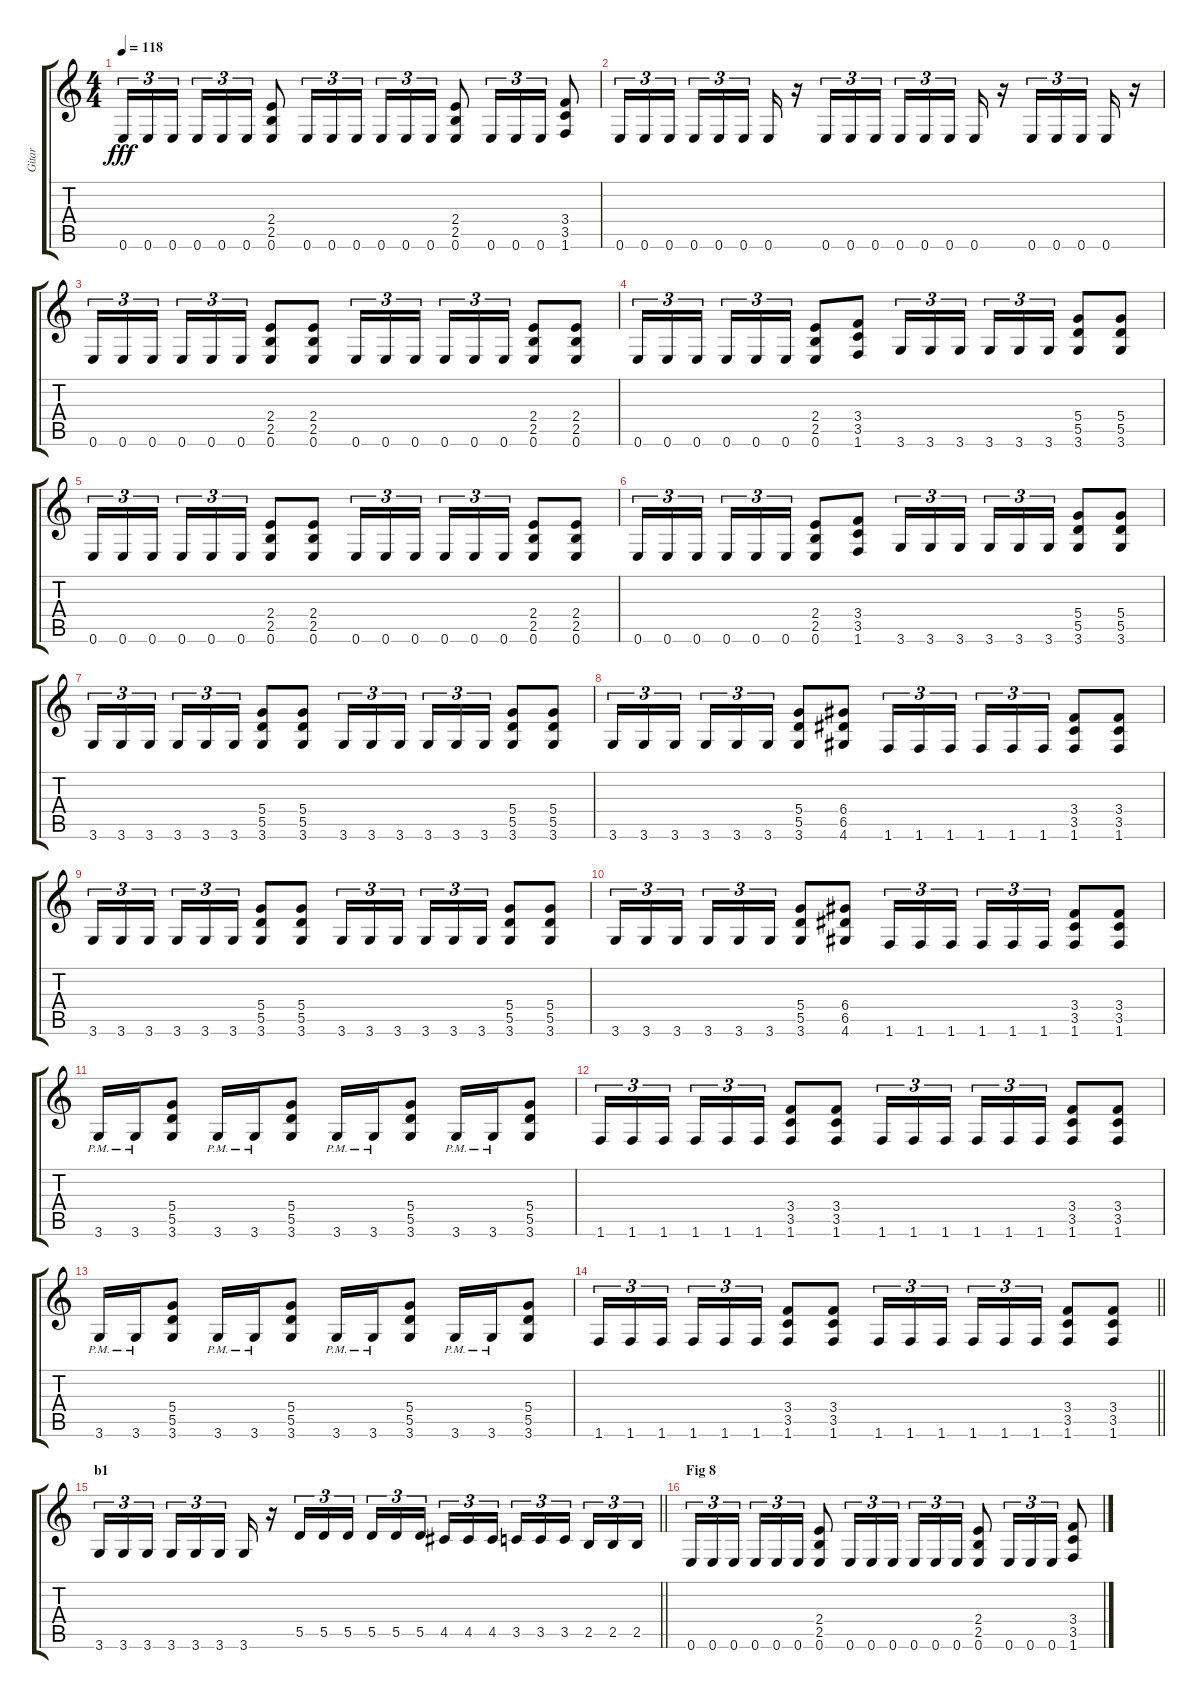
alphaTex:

\track ("Gitar" "Gitar") {instrument electricguitarclean}
\staff {score tabs}
\tuning (E4 B3 G3 D3 A2 E2) {hide}
\ts (4 4)
\tempo 118
\clef g2
\ks c
0.6.16{tu (3 2) dy fff} 0.6.16{tu (3 2)} 0.6.16{tu (3 2) beam splitsecondary} 0.6.16{tu (3 2)} 0.6.16{tu (3 2)} 0.6.16{tu (3 2)} (2.4 2.5 0.6).8 0.6.16{tu (3 2)} 0.6.16{tu (3 2)} 0.6.16{tu (3 2)} 0.6.16{tu (3 2)} 0.6.16{tu (3 2)} 0.6.16{tu (3 2)} (2.4 2.5 0.6).8 0.6.16{tu (3 2)} 0.6.16{tu (3 2)} 0.6.16{tu (3 2)} (3.4 3.5 1.6).8 |
0.6.16{tu (3 2)} 0.6.16{tu (3 2)} 0.6.16{tu (3 2) beam splitsecondary} 0.6.16{tu (3 2)} 0.6.16{tu (3 2)} 0.6.16{tu (3 2)} 0.6.16 r.16 0.6.16{tu (3 2)} 0.6.16{tu (3 2)} 0.6.16{tu (3 2)} 0.6.16{tu (3 2)} 0.6.16{tu (3 2)} 0.6.16{tu (3 2) beam splitsecondary} 0.6.16 r.16 0.6.16{tu (3 2)} 0.6.16{tu (3 2)} 0.6.16{tu (3 2) beam splitsecondary} 0.6.16 r.16 |
0.6.16{tu (3 2)} 0.6.16{tu (3 2)} 0.6.16{tu (3 2) beam splitsecondary} 0.6.16{tu (3 2)} 0.6.16{tu (3 2)} 0.6.16{tu (3 2)} (2.4 2.5 0.6).8 (2.4 2.5 0.6).8 0.6.16{tu (3 2)} 0.6.16{tu (3 2)} 0.6.16{tu (3 2) beam splitsecondary} 0.6.16{tu (3 2)} 0.6.16{tu (3 2)} 0.6.16{tu (3 2)} (2.4 2.5 0.6).8 (2.4 2.5 0.6).8 |
0.6.16{tu (3 2)} 0.6.16{tu (3 2)} 0.6.16{tu (3 2) beam splitsecondary} 0.6.16{tu (3 2)} 0.6.16{tu (3 2)} 0.6.16{tu (3 2)} (2.4 2.5 0.6).8 (3.4 3.5 1.6).8 3.6.16{tu (3 2)} 3.6.16{tu (3 2)} 3.6.16{tu (3 2) beam splitsecondary} 3.6.16{tu (3 2)} 3.6.16{tu (3 2)} 3.6.16{tu (3 2)} (5.4 5.5 3.6).8 (5.4 5.5 3.6).8 |
0.6.16{tu (3 2)} 0.6.16{tu (3 2)} 0.6.16{tu (3 2) beam splitsecondary} 0.6.16{tu (3 2)} 0.6.16{tu (3 2)} 0.6.16{tu (3 2)} (2.4 2.5 0.6).8 (2.4 2.5 0.6).8 0.6.16{tu (3 2)} 0.6.16{tu (3 2)} 0.6.16{tu (3 2) beam splitsecondary} 0.6.16{tu (3 2)} 0.6.16{tu (3 2)} 0.6.16{tu (3 2)} (2.4 2.5 0.6).8 (2.4 2.5 0.6).8 |
0.6.16{tu (3 2)} 0.6.16{tu (3 2)} 0.6.16{tu (3 2) beam splitsecondary} 0.6.16{tu (3 2)} 0.6.16{tu (3 2)} 0.6.16{tu (3 2)} (2.4 2.5 0.6).8 (3.4 3.5 1.6).8 3.6.16{tu (3 2)} 3.6.16{tu (3 2)} 3.6.16{tu (3 2) beam splitsecondary} 3.6.16{tu (3 2)} 3.6.16{tu (3 2)} 3.6.16{tu (3 2)} (5.4 5.5 3.6).8 (5.4 5.5 3.6).8 |
3.6.16{tu (3 2)} 3.6.16{tu (3 2)} 3.6.16{tu (3 2) beam splitsecondary} 3.6.16{tu (3 2)} 3.6.16{tu (3 2)} 3.6.16{tu (3 2)} (5.4 5.5 3.6).8 (5.4 5.5 3.6).8 3.6.16{tu (3 2)} 3.6.16{tu (3 2)} 3.6.16{tu (3 2) beam splitsecondary} 3.6.16{tu (3 2)} 3.6.16{tu (3 2)} 3.6.16{tu (3 2)} (5.4 5.5 3.6).8 (5.4 5.5 3.6).8 |
3.6.16{tu (3 2)} 3.6.16{tu (3 2)} 3.6.16{tu (3 2) beam splitsecondary} 3.6.16{tu (3 2)} 3.6.16{tu (3 2)} 3.6.16{tu (3 2)} (5.4 5.5 3.6).8 (6.4 6.5 4.6).8 1.6.16{tu (3 2)} 1.6.16{tu (3 2)} 1.6.16{tu (3 2) beam splitsecondary} 1.6.16{tu (3 2)} 1.6.16{tu (3 2)} 1.6.16{tu (3 2)} (3.4 3.5 1.6).8 (3.4 3.5 1.6).8 |
3.6.16{tu (3 2)} 3.6.16{tu (3 2)} 3.6.16{tu (3 2) beam splitsecondary} 3.6.16{tu (3 2)} 3.6.16{tu (3 2)} 3.6.16{tu (3 2)} (5.4 5.5 3.6).8 (5.4 5.5 3.6).8 3.6.16{tu (3 2)} 3.6.16{tu (3 2)} 3.6.16{tu (3 2) beam splitsecondary} 3.6.16{tu (3 2)} 3.6.16{tu (3 2)} 3.6.16{tu (3 2)} (5.4 5.5 3.6).8 (5.4 5.5 3.6).8 |
3.6.16{tu (3 2)} 3.6.16{tu (3 2)} 3.6.16{tu (3 2) beam splitsecondary} 3.6.16{tu (3 2)} 3.6.16{tu (3 2)} 3.6.16{tu (3 2)} (5.4 5.5 3.6).8 (6.4 6.5 4.6).8 1.6.16{tu (3 2)} 1.6.16{tu (3 2)} 1.6.16{tu (3 2) beam splitsecondary} 1.6.16{tu (3 2)} 1.6.16{tu (3 2)} 1.6.16{tu (3 2)} (3.4 3.5 1.6).8 (3.4 3.5 1.6).8 |
3.6{pm}.16 3.6{pm}.16 (5.4 5.5 3.6).8 3.6{pm}.16 3.6{pm}.16 (5.4 5.5 3.6).8 3.6{pm}.16 3.6{pm}.16 (5.4 5.5 3.6).8 3.6{pm}.16 3.6{pm}.16 (5.4 5.5 3.6).8 |
1.6.16{tu (3 2)} 1.6.16{tu (3 2)} 1.6.16{tu (3 2) beam splitsecondary} 1.6.16{tu (3 2)} 1.6.16{tu (3 2)} 1.6.16{tu (3 2)} (3.4 3.5 1.6).8 (3.4 3.5 1.6).8 1.6.16{tu (3 2)} 1.6.16{tu (3 2)} 1.6.16{tu (3 2) beam splitsecondary} 1.6.16{tu (3 2)} 1.6.16{tu (3 2)} 1.6.16{tu (3 2)} (3.4 3.5 1.6).8 (3.4 3.5 1.6).8 |
3.6{pm}.16 3.6{pm}.16 (5.4 5.5 3.6).8 3.6{pm}.16 3.6{pm}.16 (5.4 5.5 3.6).8 3.6{pm}.16 3.6{pm}.16 (5.4 5.5 3.6).8 3.6{pm}.16 3.6{pm}.16 (5.4 5.5 3.6).8 |
\barLineRight lightlight
1.6.16{tu (3 2)} 1.6.16{tu (3 2)} 1.6.16{tu (3 2) beam splitsecondary} 1.6.16{tu (3 2)} 1.6.16{tu (3 2)} 1.6.16{tu (3 2)} (3.4 3.5 1.6).8 (3.4 3.5 1.6).8 1.6.16{tu (3 2)} 1.6.16{tu (3 2)} 1.6.16{tu (3 2) beam splitsecondary} 1.6.16{tu (3 2)} 1.6.16{tu (3 2)} 1.6.16{tu (3 2)} (3.4 3.5 1.6).8 (3.4 3.5 1.6).8 |
\section ("" "b1")
\barLineRight lightlight
3.6.16{tu (3 2)} 3.6.16{tu (3 2)} 3.6.16{tu (3 2) beam splitsecondary} 3.6.16{tu (3 2)} 3.6.16{tu (3 2)} 3.6.16{tu (3 2)} 3.6.16 r.16 5.5.16{tu (3 2)} 5.5.16{tu (3 2)} 5.5.16{tu (3 2)} 5.5.16{tu (3 2)} 5.5.16{tu (3 2)} 5.5.16{tu (3 2) beam splitsecondary} 4.5.16{tu (3 2)} 4.5.16{tu (3 2)} 4.5.16{tu (3 2)} 3.5.16{tu (3 2)} 3.5.16{tu (3 2)} 3.5.16{tu (3 2) beam splitsecondary} 2.5.16{tu (3 2)} 2.5.16{tu (3 2)} 2.5.16{tu (3 2)} |
\section ("" "Fig 8")
0.6.16{tu (3 2)} 0.6.16{tu (3 2)} 0.6.16{tu (3 2) beam splitsecondary} 0.6.16{tu (3 2)} 0.6.16{tu (3 2)} 0.6.16{tu (3 2)} (2.4 2.5 0.6).8 0.6.16{tu (3 2)} 0.6.16{tu (3 2)} 0.6.16{tu (3 2)} 0.6.16{tu (3 2)} 0.6.16{tu (3 2)} 0.6.16{tu (3 2)} (2.4 2.5 0.6).8 0.6.16{tu (3 2)} 0.6.16{tu (3 2)} 0.6.16{tu (3 2)} (3.4 3.5 1.6).8
